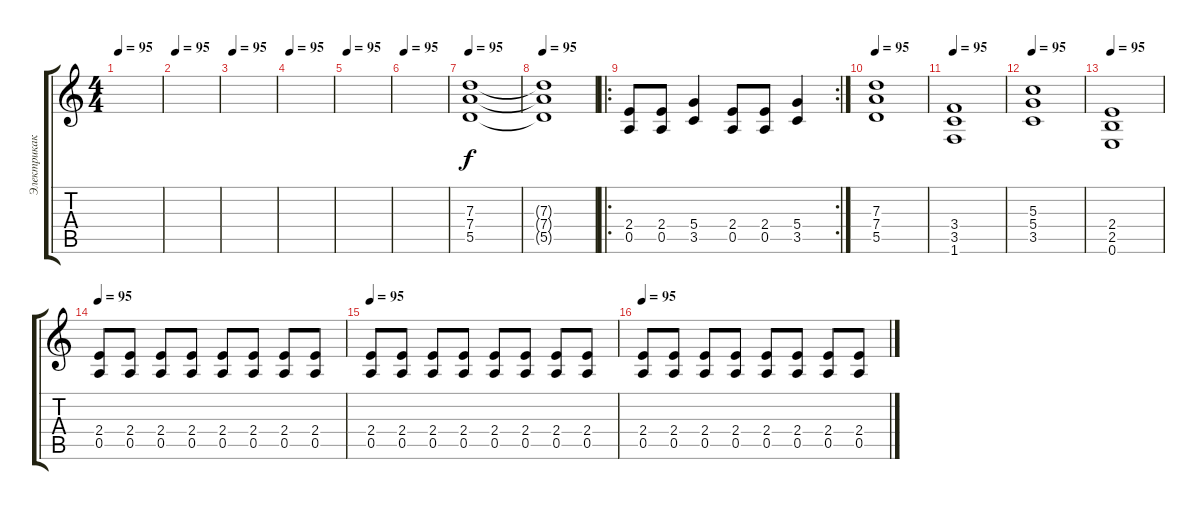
\track ("ЭлектрикакирткелЭ" "Электрикак") {instrument distortionguitar}
\staff {score tabs}
\tuning (E4 B3 G3 D3 A2 E2) {hide}
\ts (4 4)
\tempo 95
\clef g2
\ks c
|
\tempo 95
|
\tempo 95
|
\tempo 95
|
\tempo 95
|
\tempo 95
|
\tempo 95
(7.3 7.4 5.5).1 |
\tempo 95
(7.3{t} 7.4{t} 5.5{t}).1 |
\ro
\rc 2
(2.4 0.5).8 (2.4 0.5).8 (5.4 3.5).4 (2.4 0.5).8 (2.4 0.5).8 (5.4 3.5).4 |
\tempo 95
(7.3 7.4 5.5).1 |
\tempo 95
(3.4 3.5 1.6).1 |
\tempo 95
(5.3 5.4 3.5).1 |
\tempo 95
(2.4 2.5 0.6).1 |
\tempo 95
(2.4 0.5).8 (2.4 0.5).8 (2.4 0.5).8 (2.4 0.5).8 (2.4 0.5).8 (2.4 0.5).8 (2.4 0.5).8 (2.4 0.5).8 |
\tempo 95
(2.4 0.5).8 (2.4 0.5).8 (2.4 0.5).8 (2.4 0.5).8 (2.4 0.5).8 (2.4 0.5).8 (2.4 0.5).8 (2.4 0.5).8 |
\tempo 95
(2.4 0.5).8 (2.4 0.5).8 (2.4 0.5).8 (2.4 0.5).8 (2.4 0.5).8 (2.4 0.5).8 (2.4 0.5).8 (2.4 0.5).8
